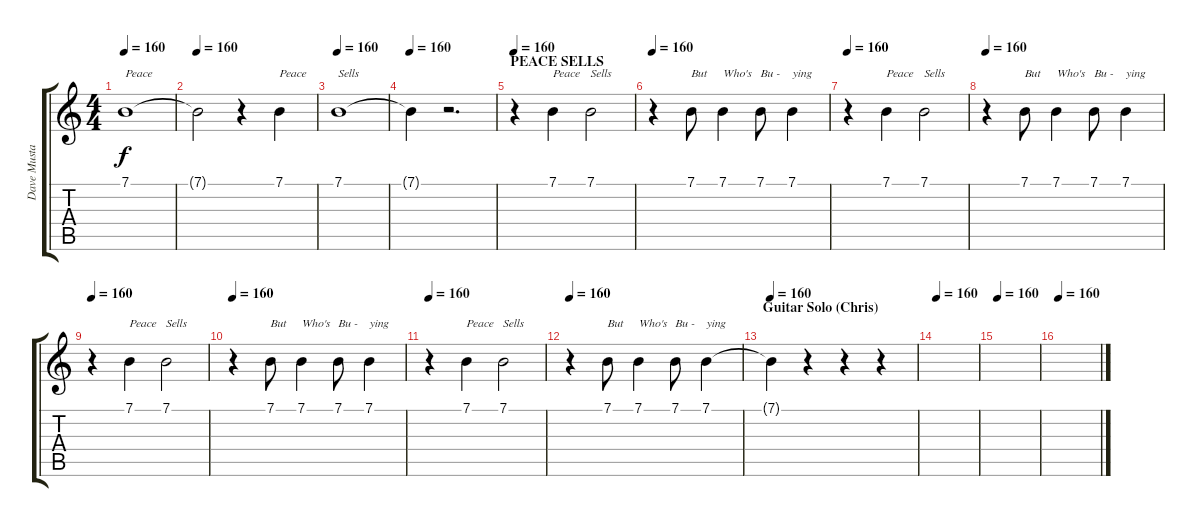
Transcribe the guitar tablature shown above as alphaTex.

\track ("Dave Mustaine (Vocal)" "Dave Musta") {instrument lead1square}
\staff {score tabs}
\tuning (E4 B3 G3 D3 A2 E2) {hide}
\ts (4 4)
\tempo 160
\clef g2
\ks c
7.1.1{txt "Peace" dy f} |
\tempo 160
7.1{t}.2 r.4 7.1.4{txt "Peace"} |
\tempo 160
7.1.1{txt "Sells"} |
\tempo 160
7.1{t}.4 r.2{d} |
\section ("" "PEACE SELLS")
\tempo 160
r.4 7.1.4{txt "Peace"} 7.1.2{txt "Sells"} |
\tempo 160
r.4 7.1.8{txt "But"} 7.1.4{txt "Who's"} 7.1.8{txt "Bu -"} 7.1.4{txt "ying"} |
\tempo 160
r.4 7.1.4{txt "Peace"} 7.1.2{txt "Sells"} |
\tempo 160
r.4 7.1.8{txt "But"} 7.1.4{txt "Who's"} 7.1.8{txt "Bu -"} 7.1.4{txt "ying"} |
\tempo 160
r.4 7.1.4{txt "Peace"} 7.1.2{txt "Sells"} |
\tempo 160
r.4 7.1.8{txt "But"} 7.1.4{txt "Who's"} 7.1.8{txt "Bu -"} 7.1.4{txt "ying"} |
\tempo 160
r.4 7.1.4{txt "Peace"} 7.1.2{txt "Sells"} |
\tempo 160
r.4 7.1.8{txt "But"} 7.1.4{txt "Who's"} 7.1.8{txt "Bu -"} 7.1.4{txt "ying"} |
\section ("" "Guitar Solo (Chris)")
\tempo 160
7.1{t}.4 r.4 r.4 r.4 |
\tempo 160
|
\tempo 160
|
\tempo 160
